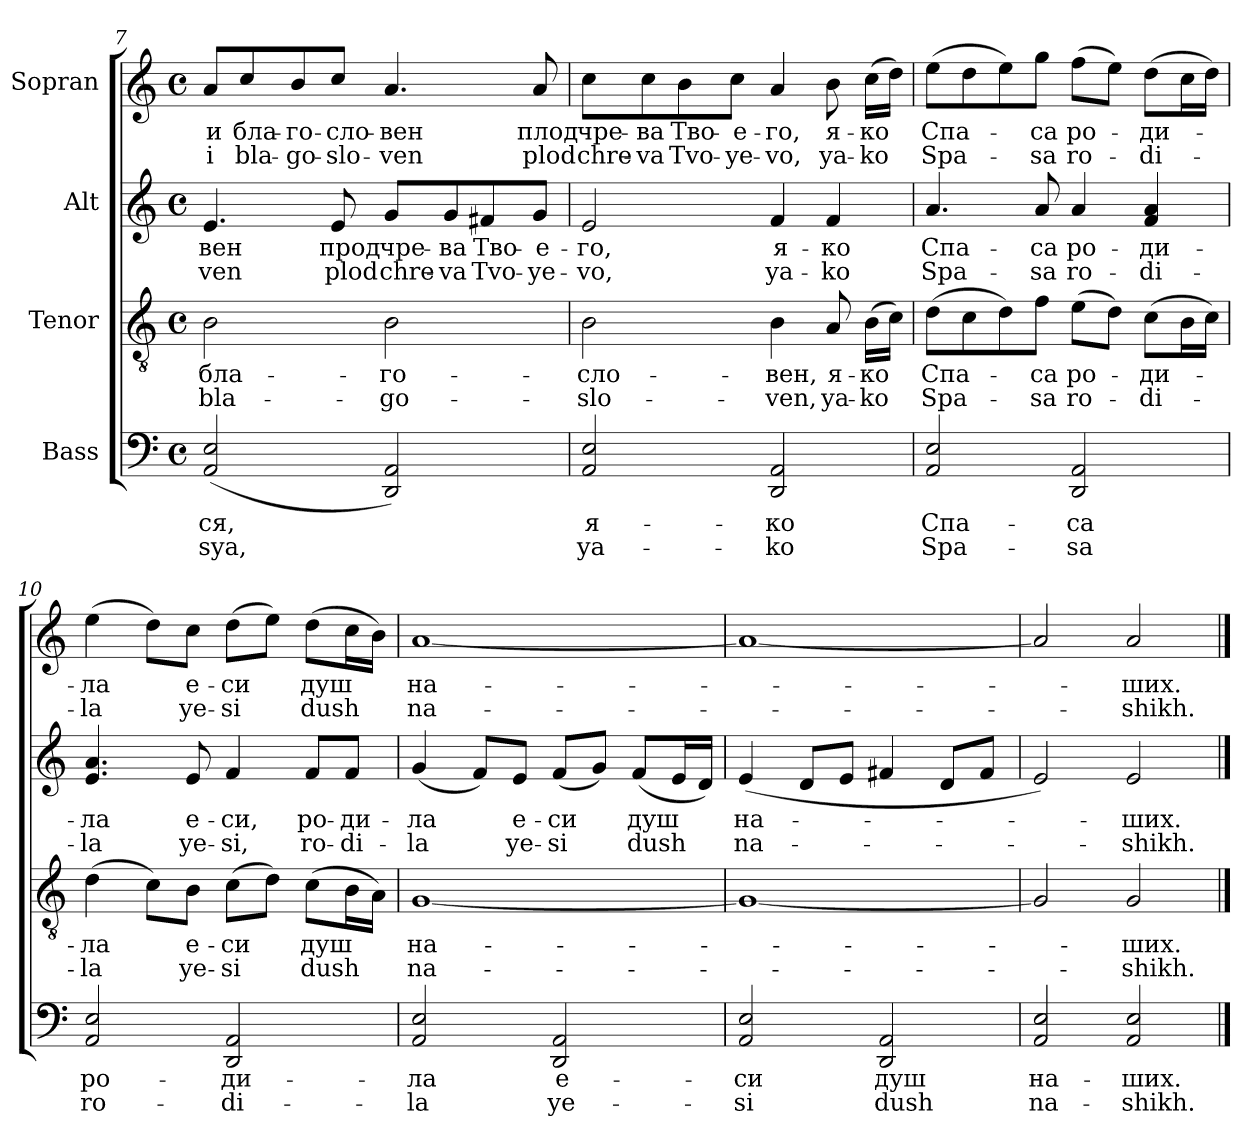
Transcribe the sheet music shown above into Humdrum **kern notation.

**kern	**text	**text	**kern	**text	**text	**kern	**text	**text	**kern	**text	**text
*part4	*part4	*part4	*part3	*part3	*part3	*part2	*part2	*part2	*part1	*part1	*part1
*staff4	*staff4	*staff4	*staff3	*staff3	*staff3	*staff2	*staff2	*staff2	*staff1	*staff1	*staff1
*I"Bass	*	*	*I"Tenor	*	*	*I"Alt	*	*	*I"Sopran	*	*
!!LO:PB:g=z
*clefF4	*	*	*clefGv2	*	*	*clefG2	*	*	*clefG2	*	*
*k[]	*	*	*k[]	*	*	*k[]	*	*	*k[]	*	*
*M4/4	*	*	*M4/4	*	*	*M4/4	*	*	*M4/4	*	*
*met(c)	*	*	*met(c)	*	*	*met(c)	*	*	*met(c)	*	*
=7	=7	=7	=7	=7	=7	=7	=7	=7	=7	=7	=7
!	!LO:LY:b	!LO:LY:b	!	!LO:LY:b	!LO:LY:b	!	!LO:LY:b	!LO:LY:b	!	!LO:LY:b	!LO:LY:b
(<2AA/ 2E/	-ся,	-sya,	2B\	бла-	bla-	4.e/	-вен	-ven	8a/L	и	i
!	!	!	!	!	!	!	!	!	!	!LO:LY:b	!LO:LY:b
.	.	.	.	.	.	.	.	.	8cc/	бла-	bla-
!	!	!	!	!	!	!	!	!	!	!LO:LY:b	!LO:LY:b
.	.	.	.	.	.	.	.	.	8b/	-го-	-go-
!	!	!	!	!	!	!	!LO:LY:b	!LO:LY:b	!	!LO:LY:b	!LO:LY:b
.	.	.	.	.	.	8e/	прод	plod	8cc/J	-сло-	-slo-
!	!	!	!	!LO:LY:b	!LO:LY:b	!	!LO:LY:b	!LO:LY:b	!	!LO:LY:b	!LO:LY:b
2DD/ 2AA/)	.	.	2B\	-го-	-go-	8g/L	чре-	chre-	4.a/	-вен	-ven
!	!	!	!	!	!	!	!LO:LY:b	!LO:LY:b	!	!	!
.	.	.	.	.	.	8g/	-ва	-va	.	.	.
!	!	!	!	!	!	!	!LO:LY:b	!LO:LY:b	!	!	!
.	.	.	.	.	.	8f#X/	Тво-	Tvo-	.	.	.
!	!	!	!	!	!	!	!LO:LY:b	!LO:LY:b	!	!LO:LY:b	!LO:LY:b
.	.	.	.	.	.	8g/J	-е-	-ye-	8a/	плод	plod
!!LO:PB:g=z
=8	=8	=8	=8	=8	=8	=8	=8	=8	=8	=8	=8
!	!LO:LY:b	!LO:LY:b	!	!LO:LY:b	!LO:LY:b	!	!LO:LY:b	!LO:LY:b	!	!LO:LY:b	!LO:LY:b
2AA/ 2E/	я-	ya-	2B\	-сло-	-slo-	2e/	-го,	-vo,	8cc\L	чре-	chre-
!	!	!	!	!	!	!	!	!	!	!LO:LY:b	!LO:LY:b
.	.	.	.	.	.	.	.	.	8cc\	-ва	-va
!	!	!	!	!	!	!	!	!	!	!LO:LY:b	!LO:LY:b
.	.	.	.	.	.	.	.	.	8b\	Тво-	Tvo-
!	!	!	!	!	!	!	!	!	!	!LO:LY:b	!LO:LY:b
.	.	.	.	.	.	.	.	.	8cc\J	-е-	-ye-
!	!LO:LY:b	!LO:LY:b	!	!LO:LY:b	!LO:LY:b	!	!LO:LY:b	!LO:LY:b	!	!LO:LY:b	!LO:LY:b
2DD/ 2AA/	-ко	-ko	4B\	-вен,	-ven,	4f/	я-	ya-	4a/	-го,	-vo,
!	!	!	!	!LO:LY:b	!LO:LY:b	!	!LO:LY:b	!LO:LY:b	!	!LO:LY:b	!LO:LY:b
.	.	.	8A/	я-	ya-	4f/	-ко	-ko	8b\	я-	ya-
!	!	!	!	!LO:LY:b	!LO:LY:b	!	!	!	!	!LO:LY:b	!LO:LY:b
.	.	.	(>16B\LL	-ко	-ko	.	.	.	(>16cc\LL	-ко	-ko
.	.	.	16c\JJ)	.	.	.	.	.	16dd\JJ)	.	.
=9	=9	=9	=9	=9	=9	=9	=9	=9	=9	=9	=9
!	!LO:LY:b	!LO:LY:b	!	!LO:LY:b	!LO:LY:b	!	!LO:LY:b	!LO:LY:b	!	!LO:LY:b	!LO:LY:b
2AA/ 2E/	Спа-	Spa-	(>8d\L	Спа-	Spa-	4.a/	Спа-	Spa-	(>8ee\L	Спа-	Spa-
.	.	.	8c\	.	.	.	.	.	8dd\	.	.
.	.	.	8d\)	.	.	.	.	.	8ee\)	.	.
!	!	!	!	!LO:LY:b	!LO:LY:b	!	!LO:LY:b	!LO:LY:b	!	!LO:LY:b	!LO:LY:b
.	.	.	8f\J	-са	-sa	8a/	-са	-sa	8gg\J	-са	-sa
!	!LO:LY:b	!LO:LY:b	!	!LO:LY:b	!LO:LY:b	!	!LO:LY:b	!LO:LY:b	!	!LO:LY:b	!LO:LY:b
2DD/ 2AA/	-са	-sa	(>8e\L	ро-	ro-	4a/	ро-	ro-	(>8ff\L	ро-	ro-
.	.	.	8d\J)	.	.	.	.	.	8ee\J)	.	.
!	!	!	!	!LO:LY:b	!LO:LY:b	!	!LO:LY:b	!LO:LY:b	!	!LO:LY:b	!LO:LY:b
.	.	.	(>8c\L	-ди-	-di-	4f/ 4a/	-ди-	-di-	(>8dd\L	-ди-	-di-
.	.	.	16B\L	.	.	.	.	.	16cc\L	.	.
.	.	.	16c\JJ)	.	.	.	.	.	16dd\JJ)	.	.
=10	=10	=10	=10	=10	=10	=10	=10	=10	=10	=10	=10
!	!LO:LY:b	!LO:LY:b	!	!LO:LY:b	!LO:LY:b	!	!LO:LY:b	!LO:LY:b	!	!LO:LY:b	!LO:LY:b
2AA/ 2E/	ро-	ro-	(>4d\	-ла	-la	4.e/ 4.a/	-ла	-la	(>4ee\	-ла	-la
.	.	.	8c\L)	.	.	.	.	.	8dd\L)	.	.
!	!	!	!	!LO:LY:b	!LO:LY:b	!	!LO:LY:b	!LO:LY:b	!	!LO:LY:b	!LO:LY:b
.	.	.	8B\J	е-	ye-	8e/	е-	ye-	8cc\J	е-	ye-
!	!LO:LY:b	!LO:LY:b	!	!LO:LY:b	!LO:LY:b	!	!LO:LY:b	!LO:LY:b	!	!LO:LY:b	!LO:LY:b
2DD/ 2AA/	-ди-	-di-	(>8c\L	-си	-si	4f/	-си,	-si,	(>8dd\L	-си	-si
.	.	.	8d\J)	.	.	.	.	.	8ee\J)	.	.
!	!	!	!	!LO:LY:b	!LO:LY:b	!	!LO:LY:b	!LO:LY:b	!	!LO:LY:b	!LO:LY:b
.	.	.	(>8c\L	душ	dush	8f/L	ро-	ro-	(>8dd\L	душ	dush
!	!	!	!	!	!	!	!LO:LY:b	!LO:LY:b	!	!	!
.	.	.	16B\L	.	.	8f/J	-ди-	-di-	16cc\L	.	.
.	.	.	16A\JJ)	.	.	.	.	.	16b\JJ)	.	.
!!LO:LB:g=z
=11	=11	=11	=11	=11	=11	=11	=11	=11	=11	=11	=11
!	!LO:LY:b	!LO:LY:b	!	!LO:LY:b	!LO:LY:b	!	!LO:LY:b	!LO:LY:b	!	!LO:LY:b	!LO:LY:b
2AA/ 2E/	-ла	-la	[1G	на-	na-	(<4g/	-ла	-la	[1a	на-	na-
.	.	.	.	.	.	8f/L)	.	.	.	.	.
!	!	!	!	!	!	!	!LO:LY:b	!LO:LY:b	!	!	!
.	.	.	.	.	.	8e/J	е-	ye-	.	.	.
!	!LO:LY:b	!LO:LY:b	!	!	!	!	!LO:LY:b	!LO:LY:b	!	!	!
2DD/ 2AA/	е-	ye-	.	.	.	(<8f/L	-си	-si	.	.	.
.	.	.	.	.	.	8g/J)	.	.	.	.	.
!	!	!	!	!	!	!	!LO:LY:b	!LO:LY:b	!	!	!
.	.	.	.	.	.	(<8f/L	душ	dush	.	.	.
.	.	.	.	.	.	16e/L	.	.	.	.	.
.	.	.	.	.	.	16d/JJ)	.	.	.	.	.
=12	=12	=12	=12	=12	=12	=12	=12	=12	=12	=12	=12
!	!LO:LY:b	!LO:LY:b	!	!	!	!	!LO:LY:b	!LO:LY:b	!	!	!
2AA/ 2E/	-си	-si	1G_	.	.	(<4e/	на-	na-	1a_	.	.
.	.	.	.	.	.	8d/L	.	.	.	.	.
.	.	.	.	.	.	8e/J	.	.	.	.	.
!	!LO:LY:b	!LO:LY:b	!	!	!	!	!	!	!	!	!
2DD/ 2AA/	душ	dush	.	.	.	4f#X/	.	.	.	.	.
.	.	.	.	.	.	8d/L	.	.	.	.	.
.	.	.	.	.	.	8f#/J	.	.	.	.	.
=13	=13	=13	=13	=13	=13	=13	=13	=13	=13	=13	=13
!	!LO:LY:b	!LO:LY:b	!	!	!	!	!	!	!	!	!
2AA/ 2E/	на-	na-	2G/]	.	.	2e/)	.	.	2a/]	.	.
!	!LO:LY:b	!LO:LY:b	!	!LO:LY:b	!LO:LY:b	!	!LO:LY:b	!LO:LY:b	!	!LO:LY:b	!LO:LY:b
2AA/ 2E/	-ших.	-shikh.	2G/	-ших.	-shikh.	2e/	-ших.	-shikh.	2a/	-ших.	-shikh.
==	==	==	==	==	==	==	==	==	==	==	==
*-	*-	*-	*-	*-	*-	*-	*-	*-	*-	*-	*-
